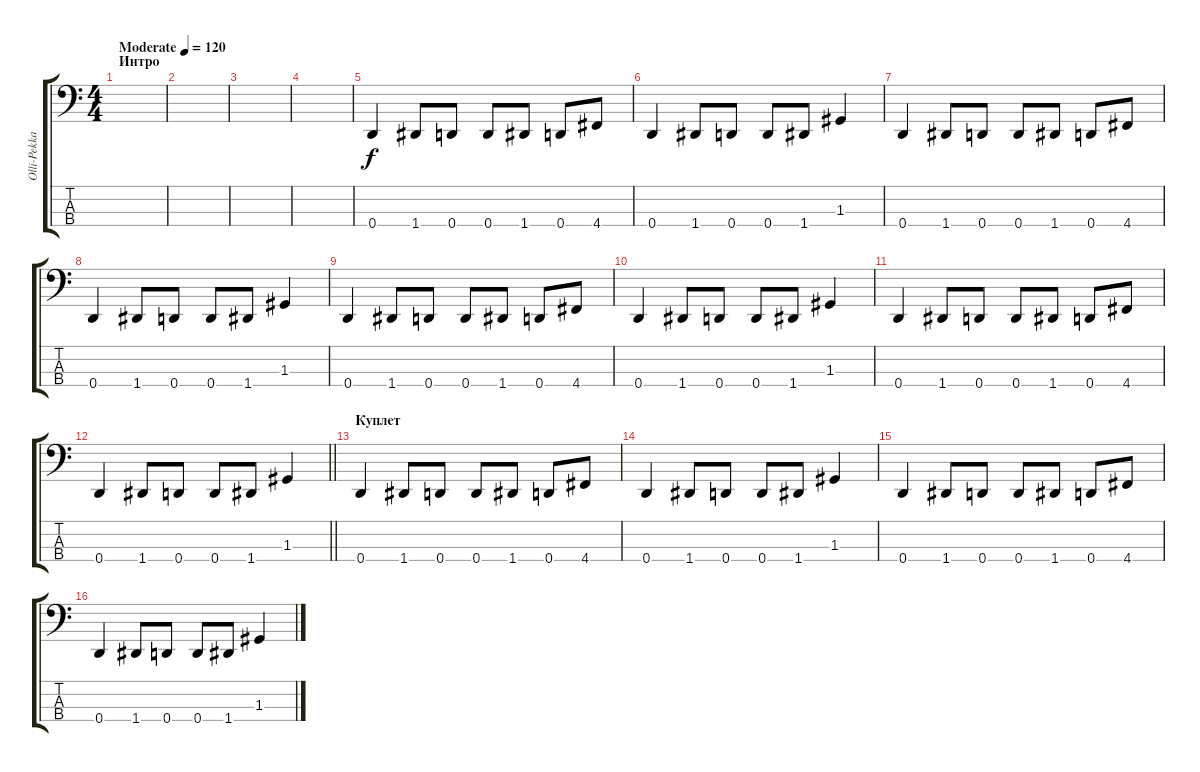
\track ("Olli-Pekka Laine" "Olli-Pekka") {instrument electricbassfinger}
\staff {score tabs}
\tuning (F2 C2 G1 D1) {hide}
\ts (4 4)
\section ("" "Интро")
\tempo (120 "Moderate")
\clef f4
\ks c
|
|
|
|
0.4.4 1.4.8 0.4.8 0.4.8 1.4.8 0.4.8 4.4.8 |
0.4.4 1.4.8 0.4.8 0.4.8 1.4.8 1.3.4 |
0.4.4 1.4.8 0.4.8 0.4.8 1.4.8 0.4.8 4.4.8 |
0.4.4 1.4.8 0.4.8 0.4.8 1.4.8 1.3.4 |
0.4.4 1.4.8 0.4.8 0.4.8 1.4.8 0.4.8 4.4.8 |
0.4.4 1.4.8 0.4.8 0.4.8 1.4.8 1.3.4 |
0.4.4 1.4.8 0.4.8 0.4.8 1.4.8 0.4.8 4.4.8 |
\barLineRight lightlight
0.4.4 1.4.8 0.4.8 0.4.8 1.4.8 1.3.4 |
\section ("" "Куплет")
0.4.4 1.4.8 0.4.8 0.4.8 1.4.8 0.4.8 4.4.8 |
0.4.4 1.4.8 0.4.8 0.4.8 1.4.8 1.3.4 |
0.4.4 1.4.8 0.4.8 0.4.8 1.4.8 0.4.8 4.4.8 |
0.4.4 1.4.8 0.4.8 0.4.8 1.4.8 1.3.4
